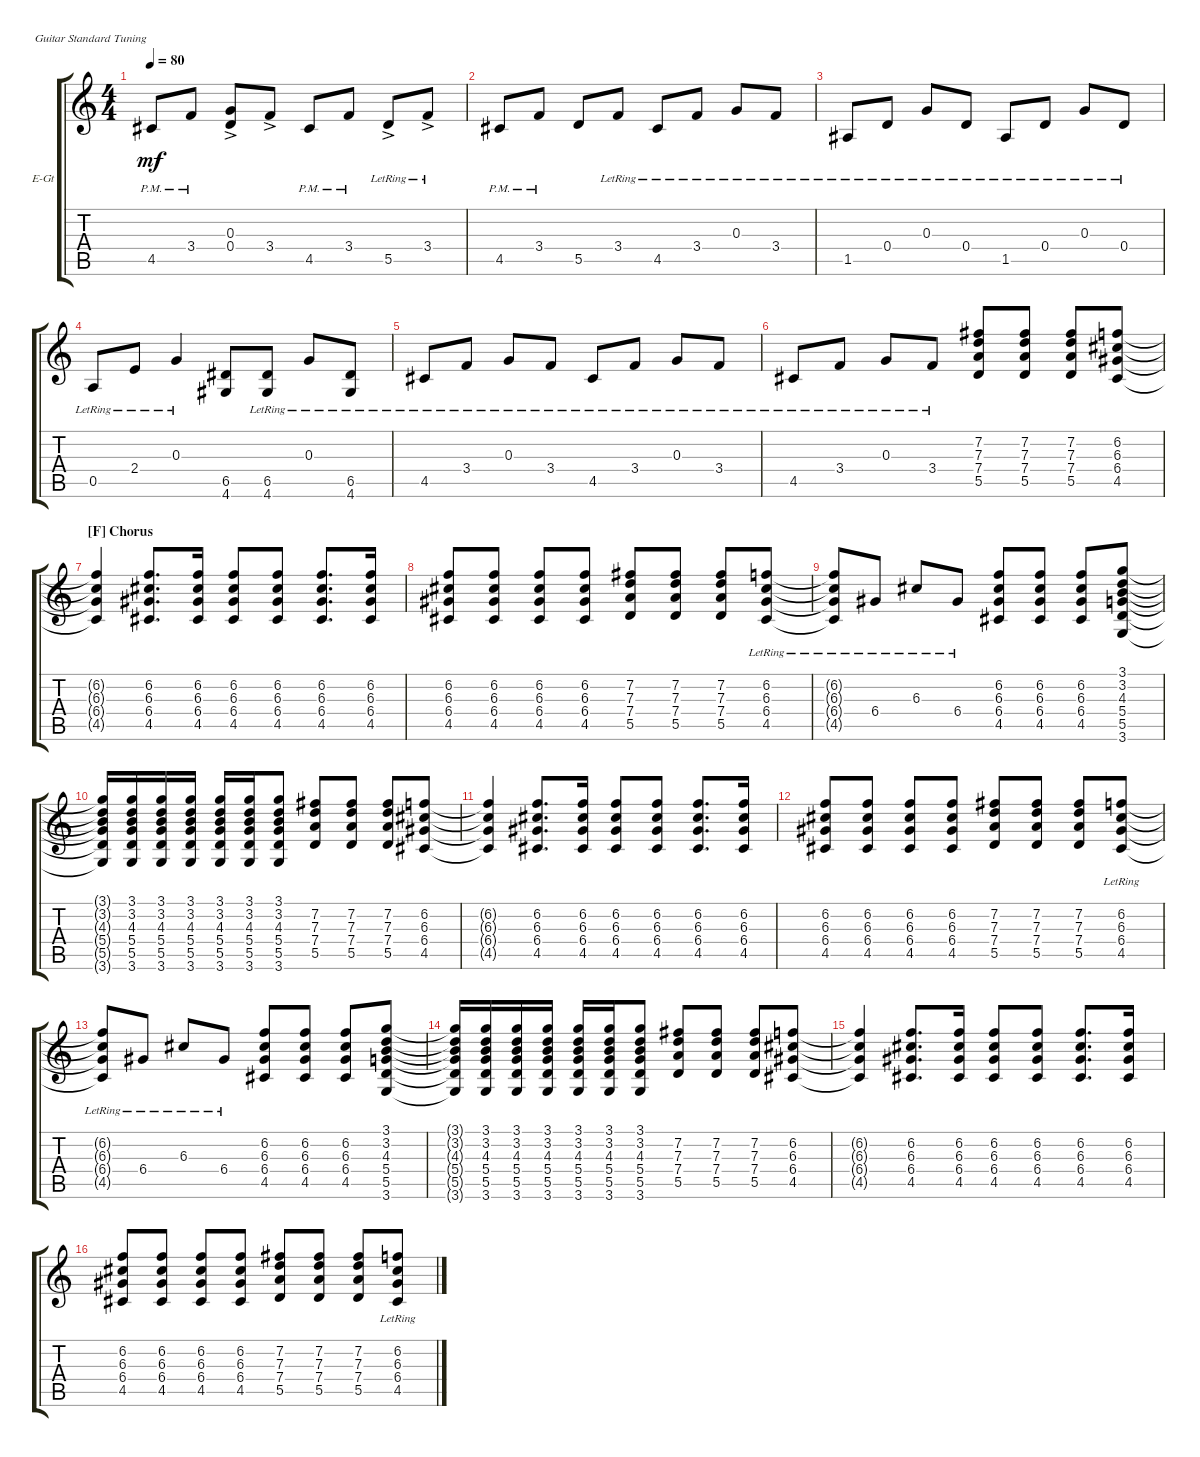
\defaultSystemsLayout 4
\bracketExtendMode groupsimilarinstruments
\firstSystemTrackNameOrientation horizontal
\otherSystemsTrackNameOrientation horizontal
\track ("Electric Guitar" "E-Gt") {instrument distortionguitar}
\staff {score tabs}
\tuning (E4 B3 G3 D3 A2 E2)
\ts (4 4)
\tempo 80
\clef g2
\scale
1.03909
\ks c
4.5{pm}.8{dy mf} 3.4{pm}.8 (0.4 0.3{ac}).8 3.4{ac}.8 4.5{pm}.8 3.4{pm}.8 5.5{ac lr}.8 3.4{ac lr}.8 |
\scale
0.960908 4.5{pm}.8 3.4{pm}.8 5.5.8 3.4{lr}.8 4.5{lr}.8 3.4{lr}.8 0.3{lr}.8 3.4{lr}.8 |
\scale
1.03909 1.5{lr}.8 0.4{lr}.8 0.3{lr}.8 0.4{lr}.8 1.5{lr}.8 0.4{lr}.8 0.3{lr}.8 0.4{lr}.8 |
\scale
0.960908 0.5{lr}.8 2.4{lr}.8 0.3{lr}.4 (4.6 6.5).8 (4.6{lr} 6.5{lr}).8 0.3{lr}.8 (4.6{lr} 6.5{lr}).8 |
\scale
1.03909 4.5{lr}.8 3.4{lr}.8 0.3{lr}.8 3.4{lr}.8 4.5{lr}.8 3.4{lr}.8 0.3{lr}.8 3.4{lr}.8 |
\scale
0.960908 4.5{lr}.8 3.4{lr}.8 0.3{lr}.8 3.4{lr}.8 (5.5 7.4 7.2 7.3).8 (5.5 7.4 7.3 7.2).8 (5.5 7.4 7.3 7.2).8 (4.5 6.4 6.3 6.2).8 |
\section ("F" "Chorus")
\scale
1.03909 (4.5{t} 6.4{t} 6.3{t} 6.2{t}).4 (4.5 6.4 6.3 6.2).8{d} (4.5 6.4 6.3 6.2).16 (4.5 6.4 6.3 6.2).8 (4.5 6.4 6.3 6.2).8 (4.5 6.4 6.2 6.3).8{d} (4.5 6.4 6.3 6.2).16 |
\scale
0.960908 (4.5 6.4 6.3 6.2).8 (4.5 6.4 6.3 6.2).8 (4.5 6.4 6.3 6.2).8 (4.5 6.4 6.3 6.2).8 (5.5 7.4 7.3 7.2).8 (5.5 7.4 7.3 7.2).8 (5.5 7.4 7.3 7.2).8 (4.5{lr} 6.4{lr} 6.3{lr} 6.2{lr}).8 |
\scale
1.03909 (4.5{lr t} 6.4{lr t} 6.3{lr t} 6.2{lr t}).8 6.4{lr}.8 6.3{lr}.8 6.4{lr}.8 (4.5 6.4 6.3 6.2).8 (4.5 6.4 6.3 6.2).8 (4.5 6.4 6.3 6.2).8 (3.6 5.5 5.4 4.3 3.2 3.1).8 |
\scale
0.960908 (3.6{t} 5.5{t} 5.4{t} 4.3{t} 3.2{t} 3.1{t}).16 (3.6 5.5 5.4 4.3 3.2 3.1).16 (3.6 5.5 5.4 4.3 3.2 3.1).16 (3.6 5.5 5.4 4.3 3.2 3.1).16 (3.6 5.5 5.4 4.3 3.2 3.1).16 (3.6 5.5 5.4 4.3 3.2 3.1).16 (3.6 5.5 5.4 4.3 3.2 3.1).8 (5.5 7.4 7.3 7.2).8 (5.5 7.4 7.3 7.2).8 (5.5 7.4 7.3 7.2).8 (4.5 6.4 6.3 6.2).8 |
\scale
1.03909 (4.5{t} 6.4{t} 6.3{t} 6.2{t}).4 (4.5 6.4 6.3 6.2).8{d} (4.5 6.4 6.3 6.2).16 (4.5 6.4 6.3 6.2).8 (4.5 6.4 6.3 6.2).8 (4.5 6.4 6.2 6.3).8{d} (4.5 6.4 6.3 6.2).16 |
\scale
0.960908 (4.5 6.4 6.3 6.2).8 (4.5 6.4 6.3 6.2).8 (4.5 6.4 6.3 6.2).8 (4.5 6.4 6.3 6.2).8 (5.5 7.4 7.3 7.2).8 (5.5 7.4 7.3 7.2).8 (5.5 7.4 7.3 7.2).8 (4.5{lr} 6.4{lr} 6.3{lr} 6.2{lr}).8 |
\scale
1.03909 (4.5{lr t} 6.4{lr t} 6.3{lr t} 6.2{lr t}).8 6.4{lr}.8 6.3{lr}.8 6.4{lr}.8 (4.5 6.4 6.3 6.2).8 (4.5 6.4 6.3 6.2).8 (4.5 6.4 6.3 6.2).8 (3.6 5.5 5.4 4.3 3.2 3.1).8 |
\scale
0.960908 (3.6{t} 5.5{t} 5.4{t} 4.3{t} 3.2{t} 3.1{t}).16 (3.6 5.5 5.4 4.3 3.2 3.1).16 (3.6 5.5 5.4 4.3 3.2 3.1).16 (3.6 5.5 5.4 4.3 3.2 3.1).16 (3.6 5.5 5.4 4.3 3.2 3.1).16 (3.6 5.5 5.4 4.3 3.2 3.1).16 (3.6 5.5 5.4 4.3 3.2 3.1).8 (5.5 7.4 7.3 7.2).8 (5.5 7.4 7.3 7.2).8 (5.5 7.4 7.3 7.2).8 (4.5 6.4 6.3 6.2).8 |
\scale
1.03909 (4.5{t} 6.4{t} 6.3{t} 6.2{t}).4 (4.5 6.4 6.3 6.2).8{d} (4.5 6.4 6.3 6.2).16 (4.5 6.4 6.3 6.2).8 (4.5 6.4 6.3 6.2).8 (4.5 6.4 6.2 6.3).8{d} (4.5 6.4 6.3 6.2).16 |
\scale
0.960908 (4.5 6.4 6.3 6.2).8 (4.5 6.4 6.3 6.2).8 (4.5 6.4 6.3 6.2).8 (4.5 6.4 6.3 6.2).8 (5.5 7.4 7.3 7.2).8 (5.5 7.4 7.3 7.2).8 (5.5 7.4 7.3 7.2).8 (4.5{lr} 6.4{lr} 6.3{lr} 6.2{lr}).8
